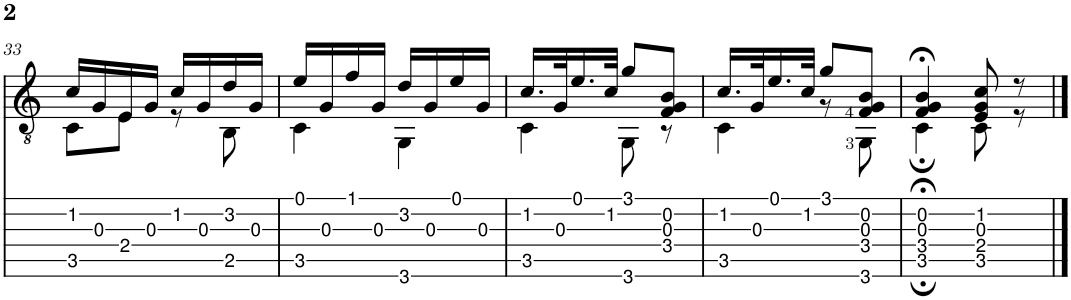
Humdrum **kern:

**kern	**kern
*part1	*part1
*staff2	*staff1
*I"Classical Guitar	*
!!LO:PB:g=z
*	*clefGv2
*k[]	*k[]
*C:	*C:
*M2/4	*M2/4
=33	=33
*^	*^
16cLL	8CL	16c/LL	8C\L
16GJ	.	16G/	.
16EL	8EJ	16E/	8E\J
16GJJ	.	16G/JJ	.
16cLL	8r	16c/LL	8r
16GJ	.	16G/	.
16dL	8BB	16d/	8BB\
16GJJ	.	16G/JJ	.
=34	=34	=34	=34
16eLL	4C	16e/LL	4C\
16GJ	.	16G/	.
16fL	.	16f/	.
16GJJ	.	16G/JJ	.
16dLL	4GG	16d/LL	4GG\
16GJ	.	16G/	.
16eL	.	16e/	.
16GJJ	.	16G/JJ	.
=35	=35	=35	=35
16.cLL	4C	16.c/LL	4C\
32GJk	.	32G/K	.
16.eL	.	16.e/	.
32cJJk	.	32c/JJk	.
8gL	8GG	8g/L	8GG\
8F\ 8G\ 8B\J	8r	8F/ 8G/ 8B/J	8r
=36	=36	=36	=36
16.cLL	4C	16.c/LL	4C\
32GJk	.	32G/K	.
16.eL	.	16.e/	.
32cJJk	.	32c/JJk	.
8gL	8r	8g/L	8r
8F\ 8G\ 8B\J	8GG	8F/ 8G/ 8B/J	8GG\
=37	=37	=37	=37
4F;< 4G;< 4B;<	4C;	4F/;< 4G/;< 4B/;<	4C;\
8E 8G 8c	8C	8E/ 8G/ 8c/	8C\
8r	8r	8r	8r
*v	*v	*	*
*	*v	*v
==	==
*-	*-
